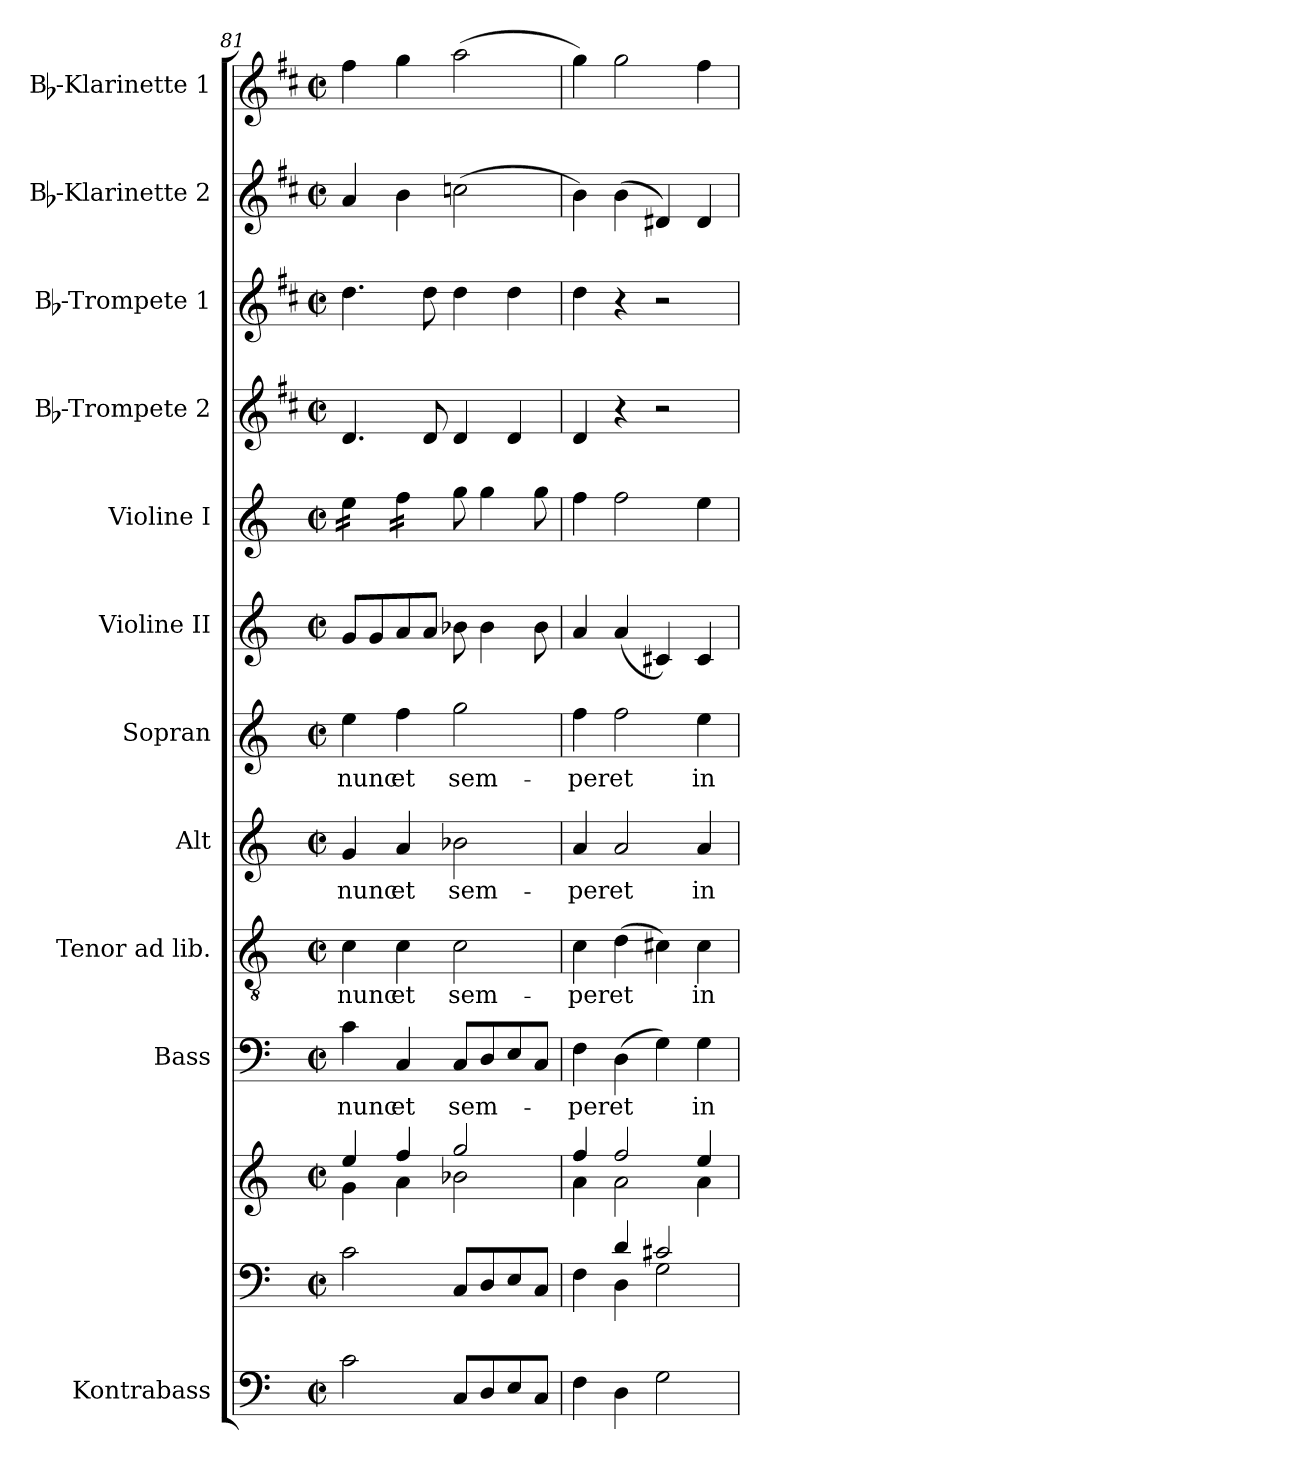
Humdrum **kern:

**kern	**kern	**kern	**kern	**text	**kern	**text	**kern	**text	**kern	**text	**kern	**kern	**kern	**kern	**kern	**kern
*part12	*part11	*part11	*part10	*part10	*part9	*part9	*part8	*part8	*part7	*part7	*part6	*part5	*part4	*part3	*part2	*part1
*staff13	*staff12	*staff11	*staff10	*staff10	*staff9	*staff9	*staff8	*staff8	*staff7	*staff7	*staff6	*staff5	*staff4	*staff3	*staff2	*staff1
*I"Kontrabass	*	*	*I"Bass	*	*I"Tenor ad lib.	*	*I"Alt	*	*I"Sopran	*	*I"Violine II	*I"Violine I	*I"Bb-Trompete 2	*I"Bb-Trompete 1	*I"Bb-Klarinette 2	*I"Bb-Klarinette 1
*I'Kb.	*	*	*I'B.	*	*I'T.	*	*I'A.	*	*I'S.	*	*I'Vl. II	*I'Vl. I	*I'Bb Trp. 2	*I'Bb Trp. 1	*I'Bb Kl. 2	*I'Bb Kl. 1
*clefF4	*clefF4	*clefG2	*clefF4	*	*clefGv2	*	*clefG2	*	*clefG2	*	*clefG2	*clefG2	*clefG2	*clefG2	*clefG2	*clefG2
*ITrd7c12	*	*	*	*	*	*	*	*	*	*	*	*	*ITrd1c2	*ITrd1c2	*ITrd1c2	*ITrd1c2
*k[]	*k[]	*k[]	*k[]	*	*k[]	*	*k[]	*	*k[]	*	*k[]	*k[]	*k[]	*k[]	*k[]	*k[]
*C:	*C:	*C:	*C:	*	*C:	*	*C:	*	*C:	*	*C:	*C:	*C:	*C:	*C:	*C:
*M2/2	*M2/2	*M2/2	*M2/2	*	*M2/2	*	*M2/2	*	*M2/2	*	*M2/2	*M2/2	*M2/2	*M2/2	*M2/2	*M2/2
*met(c|)	*met(c|)	*met(c|)	*met(c|)	*	*met(c|)	*	*met(c|)	*	*met(c|)	*	*met(c|)	*met(c|)	*met(c|)	*met(c|)	*met(c|)	*met(c|)
=81	=81	=81	=81	=81	=81	=81	=81	=81	=81	=81	=81	=81	=81	=81	=81	=81
*	*	*^	*	*	*	*	*	*	*	*	*	*	*	*	*	*
!	!	!	!	!	!LO:LY:b	!	!LO:LY:b	!	!LO:LY:b	!	!LO:LY:b	!	!	!	!	!	!
*	*	*	*	*	*	*	*	*	*	*	*	*	*tremolo	*	*	*	*
2C\	2c\	4ee/	4g\	4c\	nunc	4c\	nunc	4g/	nunc	4ee\	nunc	8g/L	16ee\LL	4.c/	4.cc\	4g/	4ee\
.	.	.	.	.	.	.	.	.	.	.	.	.	16ee\	.	.	.	.
.	.	.	.	.	.	.	.	.	.	.	.	8g/	16ee\	.	.	.	.
.	.	.	.	.	.	.	.	.	.	.	.	.	16ee\JJ	.	.	.	.
!	!	!	!	!	!LO:LY:b	!	!LO:LY:b	!	!LO:LY:b	!	!LO:LY:b	!	!	!	!	!	!
.	.	4ff/	4a\	4C/	et	4c\	et	4a/	et	4ff\	et	8a/	16ff\LL	.	.	4a\	4ff\
.	.	.	.	.	.	.	.	.	.	.	.	.	16ff\	.	.	.	.
.	.	.	.	.	.	.	.	.	.	.	.	8a/J	16ff\	8c/	8cc\	.	.
.	.	.	.	.	.	.	.	.	.	.	.	.	16ff\JJ	.	.	.	.
*	*	*	*	*	*	*	*	*	*	*	*	*	*Xtremolo	*	*	*	*
!	!	!	!	!	!LO:LY:b	!	!LO:LY:b	!	!LO:LY:b	!	!LO:LY:b	!	!	!	!	!	!
8CC/L	8C/L	2gg/	2b-X\	8C/L	sem-	2c\	sem-	2b-X\	sem-	2gg\	sem-	8b-X\	8gg\	4c/	4cc\	(>2b-X\	(>2gg\
8DD/	8D/	.	.	8D/	.	.	.	.	.	.	.	4b-\	4gg\	.	.	.	.
8EE/	8E/	.	.	8E/	.	.	.	.	.	.	.	.	.	4c/	4cc\	.	.
8CC/J	8C/J	.	.	8C/J	.	.	.	.	.	.	.	8b-\	8gg\	.	.	.	.
!!LO:PB:g=z
=82	=82	=82	=82	=82	=82	=82	=82	=82	=82	=82	=82	=82	=82	=82	=82	=82	=82
*	*^	*	*	*	*	*	*	*	*	*	*	*	*	*	*	*	*
!	!	!	!	!	!	!LO:LY:b	!	!LO:LY:b	!	!LO:LY:b	!	!LO:LY:b	!	!	!	!	!	!
4FF\	4ryy	4F\	4ff/	4a\	4F\	-per	4c\	-per	4a/	-per	4ff\	-per	4a/	4ff\	4c/	4cc\	4a\)	4ff\)
!	!	!	!	!	!	!LO:LY:b	!	!LO:LY:b	!	!LO:LY:b	!	!LO:LY:b	!	!	!	!	!	!
4DD\	4d/	4D\	2ff/	2a\	(>4D\	et	(>4d\	et	2a/	et	2ff\	et	(<4a/	2ff\	4r	4r	(<4a\	2ff\
2GG\	2c#X/	2G\	.	.	4G\)	.	4c#X\)	.	.	.	.	.	4c#X/)	.	2r	2r	4c#X/)	.
!	!	!	!	!	!	!LO:LY:b	!	!LO:LY:b	!	!LO:LY:b	!	!LO:LY:b	!	!	!	!	!	!
.	.	.	4ee/	4a\	4G\	in	4c#\	in	4a/	in	4ee\	in	4c#/	4ee\	.	.	4c#/	4ee\
*	*v	*v	*	*	*	*	*	*	*	*	*	*	*	*	*	*	*	*
*	*	*v	*v	*	*	*	*	*	*	*	*	*	*	*	*	*	*
=	=	=	=	=	=	=	=	=	=	=	=	=	=	=	=	=
*-	*-	*-	*-	*-	*-	*-	*-	*-	*-	*-	*-	*-	*-	*-	*-	*-
